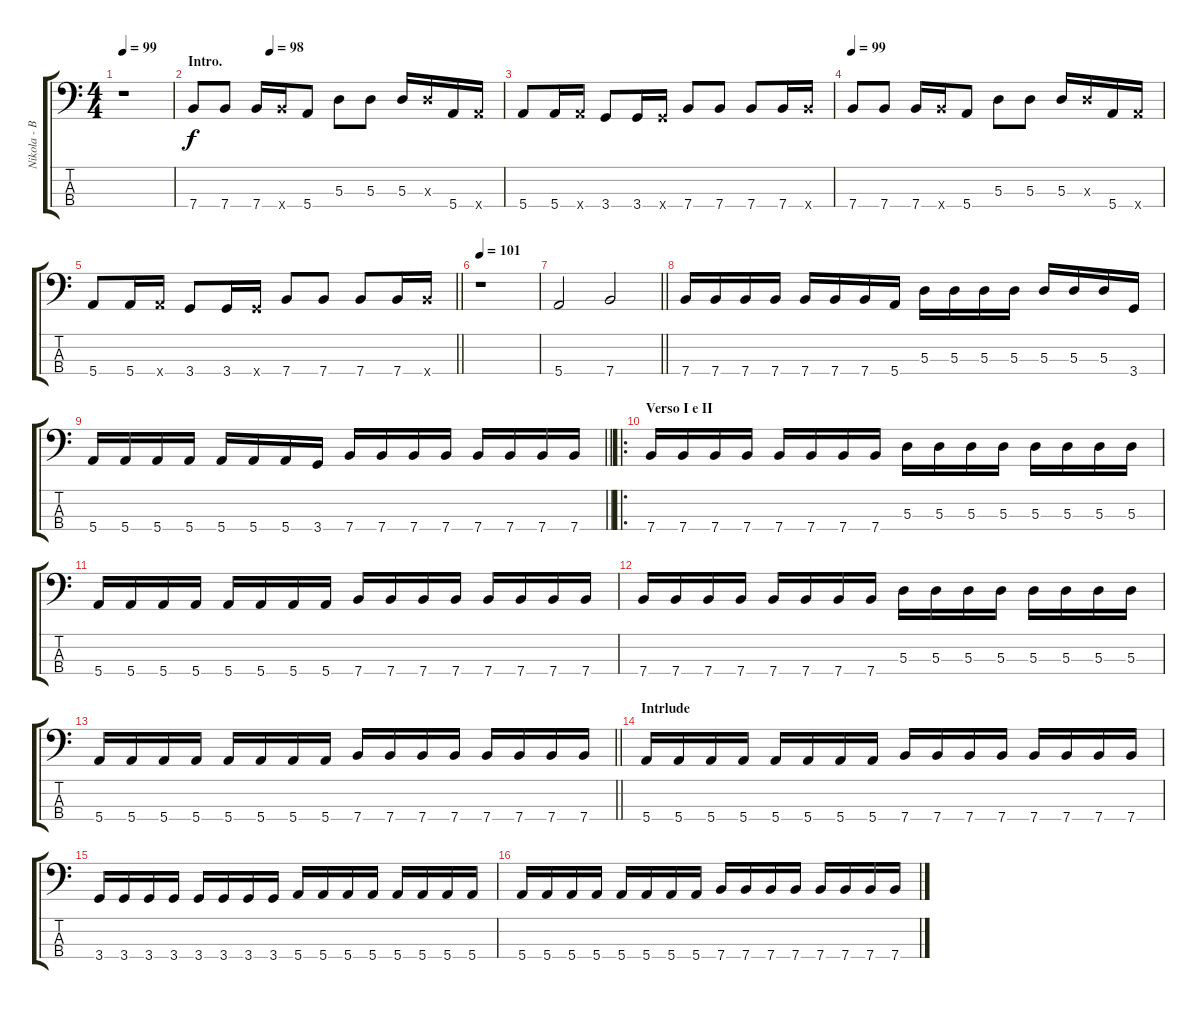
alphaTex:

\track ("Nikola - Bass" "Nikola - B") {instrument electricbasspick}
\staff {score tabs}
\tuning (G2 D2 A1 E1) {hide}
\ts (4 4)
\tempo 99
\tempo 95
\tempo 99
\clef f4
\ks c
r.1{dy f instrument electricbasspick} |
\section ("" "Intro.")
\tempo (98 0.25)
7.4.8 7.4.8 7.4.16 7.4{x}.16 5.4.8 5.3.8 5.3.8 5.3.16 5.3{x}.16 5.4.16 5.4{x}.16 |
5.4.8 5.4.16 5.4{x}.16 3.4.8 3.4.16 3.4{x}.16 7.4.8 7.4.8 7.4.8 7.4.16 7.4{x}.16 |
\tempo 99
7.4.8 7.4.8 7.4.16 7.4{x}.16 5.4.8 5.3.8 5.3.8 5.3.16 5.3{x}.16 5.4.16 5.4{x}.16 |
\barLineRight lightlight
5.4.8 5.4.16 5.4{x}.16 3.4.8 3.4.16 3.4{x}.16 7.4.8 7.4.8 7.4.8 7.4.16 7.4{x}.16 |
\tempo 101
r.1 |
\barLineRight lightlight
5.4.2 7.4.2 |
7.4.16 7.4.16 7.4.16 7.4.16 7.4.16 7.4.16 7.4.16 5.4.16 5.3.16 5.3.16 5.3.16 5.3.16 5.3.16 5.3.16 5.3.16 3.4.16 |
\barLineRight lightlight
5.4.16 5.4.16 5.4.16 5.4.16 5.4.16 5.4.16 5.4.16 3.4.16 7.4.16 7.4.16 7.4.16 7.4.16 7.4.16 7.4.16 7.4.16 7.4.16 |
\ro
\section ("" "Verso I e II")
7.4.16 7.4.16 7.4.16 7.4.16 7.4.16 7.4.16 7.4.16 7.4.16 5.3.16 5.3.16 5.3.16 5.3.16 5.3.16 5.3.16 5.3.16 5.3.16 |
5.4.16 5.4.16 5.4.16 5.4.16 5.4.16 5.4.16 5.4.16 5.4.16 7.4.16 7.4.16 7.4.16 7.4.16 7.4.16 7.4.16 7.4.16 7.4.16 |
7.4.16 7.4.16 7.4.16 7.4.16 7.4.16 7.4.16 7.4.16 7.4.16 5.3.16 5.3.16 5.3.16 5.3.16 5.3.16 5.3.16 5.3.16 5.3.16 |
\barLineRight lightlight
5.4.16 5.4.16 5.4.16 5.4.16 5.4.16 5.4.16 5.4.16 5.4.16 7.4.16 7.4.16 7.4.16 7.4.16 7.4.16 7.4.16 7.4.16 7.4.16 |
\section ("" "Intrlude")
5.4.16 5.4.16 5.4.16 5.4.16 5.4.16 5.4.16 5.4.16 5.4.16 7.4.16 7.4.16 7.4.16 7.4.16 7.4.16 7.4.16 7.4.16 7.4.16 |
3.4.16 3.4.16 3.4.16 3.4.16 3.4.16 3.4.16 3.4.16 3.4.16 5.4.16 5.4.16 5.4.16 5.4.16 5.4.16 5.4.16 5.4.16 5.4.16 |
5.4.16 5.4.16 5.4.16 5.4.16 5.4.16 5.4.16 5.4.16 5.4.16 7.4.16 7.4.16 7.4.16 7.4.16 7.4.16 7.4.16 7.4.16 7.4.16
